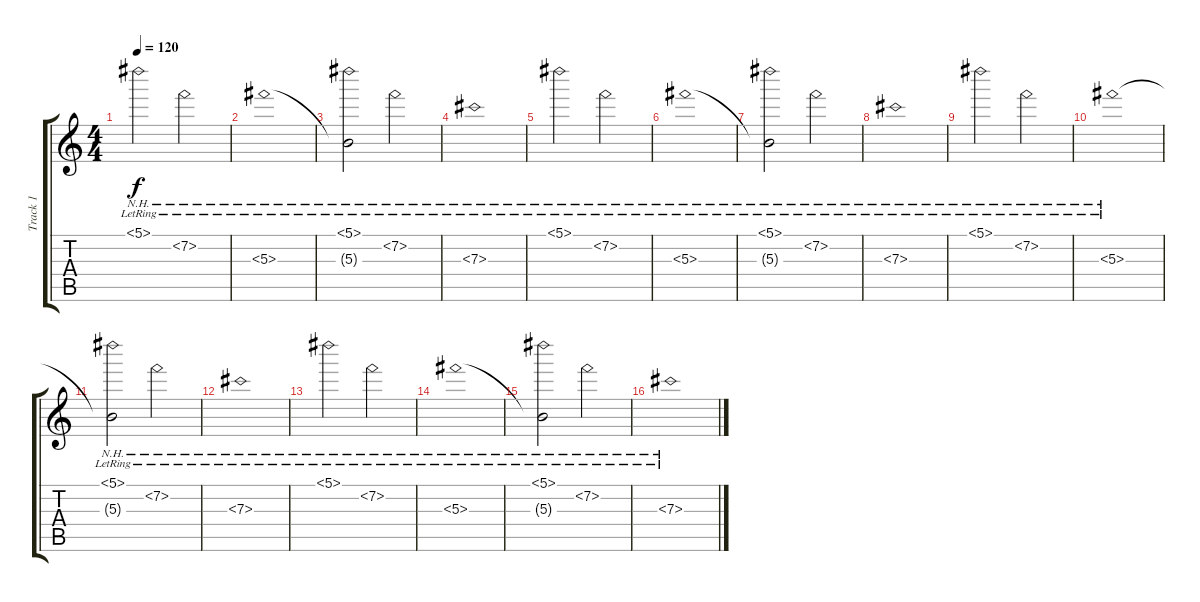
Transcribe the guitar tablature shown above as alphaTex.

\track ("Track 1" "Track 1") {instrument distortionguitar}
\staff {score tabs}
\tuning (Eb4 Bb3 Gb3 Db3 Ab2 D2) {hide}
\ts (4 4)
\tempo 120
\clef g2
\ks c
5.1{nh lr}.2{dy f instrument distortionguitar} 7.2{nh lr}.2 |
5.3{nh lr}.1 |
(5.1{nh lr} 5.3{t}).2 7.2{nh lr}.2 |
7.3{nh lr}.1 |
5.1{nh lr}.2 7.2{nh lr}.2 |
5.3{nh lr}.1 |
(5.1{nh lr} 5.3{t}).2 7.2{nh lr}.2 |
7.3{nh lr}.1 |
5.1{nh lr}.2 7.2{nh lr}.2 |
5.3{nh lr}.1 |
(5.1{nh lr} 5.3{t}).2 7.2{nh lr}.2 |
7.3{nh lr}.1 |
5.1{nh lr}.2 7.2{nh lr}.2 |
5.3{nh lr}.1 |
(5.1{nh lr} 5.3{t}).2 7.2{nh lr}.2 |
7.3{nh lr}.1
